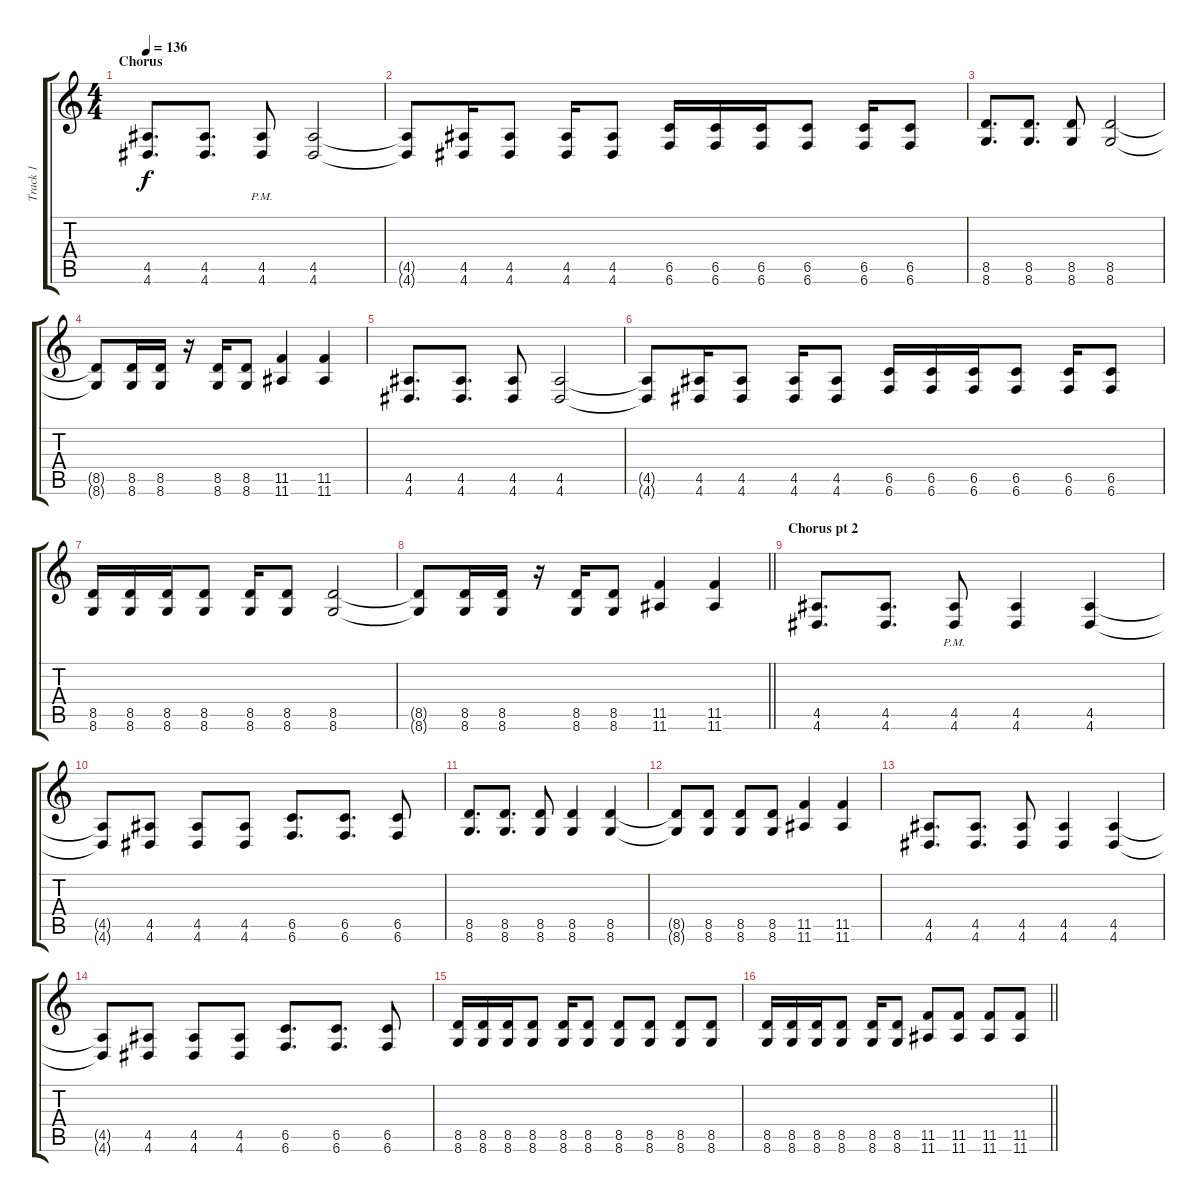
\track ("Track 1" "Track 1") {instrument distortionguitar}
\staff {score tabs}
\tuning (Db4 Ab3 E3 B2 Gb2 B1) {hide}
\ts (4 4)
\section ("" "Chorus")
\tempo 136
\clef g2
\ks c
(4.5 4.6).8{d dy f} (4.5 4.6).8{d} (4.5 4.6{pm}).8 (4.5 4.6).2 |
(4.5{t} 4.6{t}).8 (4.5 4.6).16 (4.5 4.6).8 (4.5 4.6).16 (4.5 4.6).8 (6.5 6.6).16 (6.5 6.6).16 (6.5 6.6).16 (6.5 6.6).8 (6.5 6.6).16 (6.5 6.6).8 |
(8.5 8.6).8{d} (8.5 8.6).8{d} (8.5 8.6).8 (8.5 8.6).2 |
(8.5{t} 8.6{t}).8 (8.5 8.6).16 (8.5 8.6).16 r.16 (8.5 8.6).16 (8.5 8.6).8 (11.5 11.6).4 (11.5 11.6).4 |
(4.5 4.6).8{d} (4.5 4.6).8{d} (4.5 4.6).8 (4.5 4.6).2 |
(4.5{t} 4.6{t}).8 (4.5 4.6).16 (4.5 4.6).8 (4.5 4.6).16 (4.5 4.6).8 (6.5 6.6).16 (6.5 6.6).16 (6.5 6.6).16 (6.5 6.6).8 (6.5 6.6).16 (6.5 6.6).8 |
(8.5 8.6).16 (8.5 8.6).16 (8.5 8.6).16 (8.5 8.6).8 (8.5 8.6).16 (8.5 8.6).8 (8.5 8.6).2 |
\barLineRight lightlight
(8.5{t} 8.6{t}).8 (8.5 8.6).16 (8.5 8.6).16 r.16 (8.5 8.6).16 (8.5 8.6).8 (11.5 11.6).4 (11.5 11.6).4 |
\section ("" "Chorus pt 2")
(4.5 4.6).8{d} (4.5 4.6).8{d} (4.5 4.6{pm}).8 (4.5 4.6).4 (4.5 4.6).4 |
(4.5{t} 4.6{t}).8 (4.5 4.6).8 (4.5 4.6).8 (4.5 4.6).8 (6.5 6.6).8{d} (6.5 6.6).8{d} (6.5 6.6).8 |
(8.5 8.6).8{d} (8.5 8.6).8{d} (8.5 8.6).8 (8.5 8.6).4 (8.5 8.6).4 |
(8.5{t} 8.6{t}).8 (8.5 8.6).8 (8.5 8.6).8 (8.5 8.6).8 (11.5 11.6).4 (11.5 11.6).4 |
(4.5 4.6).8{d} (4.5 4.6).8{d} (4.5 4.6).8 (4.5 4.6).4 (4.5 4.6).4 |
(4.5{t} 4.6{t}).8 (4.5 4.6).8 (4.5 4.6).8 (4.5 4.6).8 (6.5 6.6).8{d} (6.5 6.6).8{d} (6.5 6.6).8 |
(8.5 8.6).16 (8.5 8.6).16 (8.5 8.6).16 (8.5 8.6).8 (8.5 8.6).16 (8.5 8.6).8 (8.5 8.6).8 (8.5 8.6).8 (8.5 8.6).8 (8.5 8.6).8 |
\barLineRight lightlight
(8.5 8.6).16 (8.5 8.6).16 (8.5 8.6).16 (8.5 8.6).8 (8.5 8.6).16 (8.5 8.6).8 (11.5 11.6).8 (11.5 11.6).8 (11.5 11.6).8 (11.5 11.6).8
